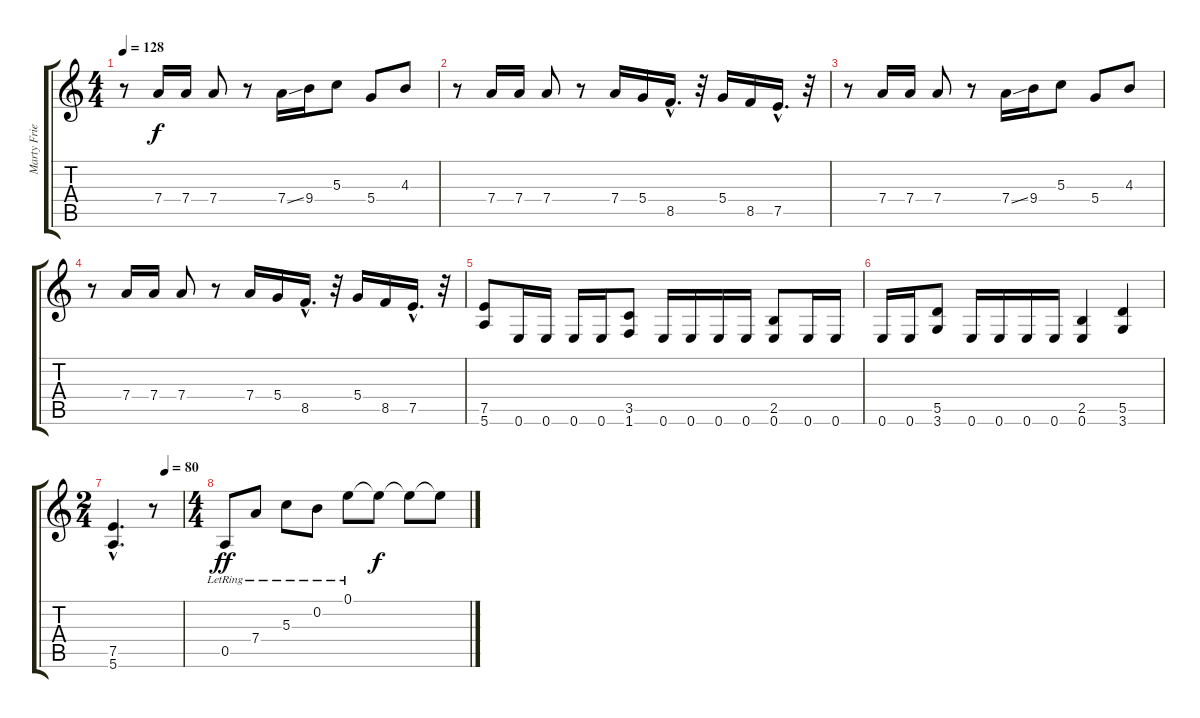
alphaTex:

\track ("Marty Friedman's fills" "Marty Frie") {instrument distortionguitar}
\staff {score tabs}
\tuning (E4 B3 G3 D3 A2 E2) {hide}
\ts (4 4)
\tempo 128
\clef g2
\ks c
r.8{dy f} 7.4.16 7.4.16 7.4.8 r.8 7.4{ss}.16 9.4.16 5.3.8 5.4.8 4.3.8 |
r.8 7.4.16 7.4.16 7.4.8 r.8 7.4.16 5.4.16 8.5{hac}.16{d} r.32 5.4.16 8.5.16 7.5{hac}.16{d} r.32 |
r.8 7.4.16 7.4.16 7.4.8 r.8 7.4{ss}.16 9.4.16 5.3.8 5.4.8 4.3.8 |
r.8 7.4.16 7.4.16 7.4.8 r.8 7.4.16 5.4.16 8.5{hac}.16{d} r.32 5.4.16 8.5.16 7.5{hac}.16{d} r.32 |
(7.5 5.6).8 0.6.16 0.6.16 0.6.16 0.6.16 (3.5 1.6).8 0.6.16 0.6.16 0.6.16 0.6.16 (2.5 0.6).8 0.6.16 0.6.16 |
0.6.16 0.6.16 (5.5 3.6).8 0.6.16 0.6.16 0.6.16 0.6.16 (2.5 0.6).4 (5.5 3.6).4 |
\ts (2 4)
\tempo (80 0.75)
(7.5{hac} 5.6{hac}).4{d} r.8 |
\ts (4 4)
0.5{lr}.8{dy ff instrument acousticguitarsteel} 7.4{lr}.8 5.3{lr}.8 0.2{lr}.8 0.1{lr}.8 0.1{t}.8{dy f} 0.1{t}.8 0.1{t}.8
